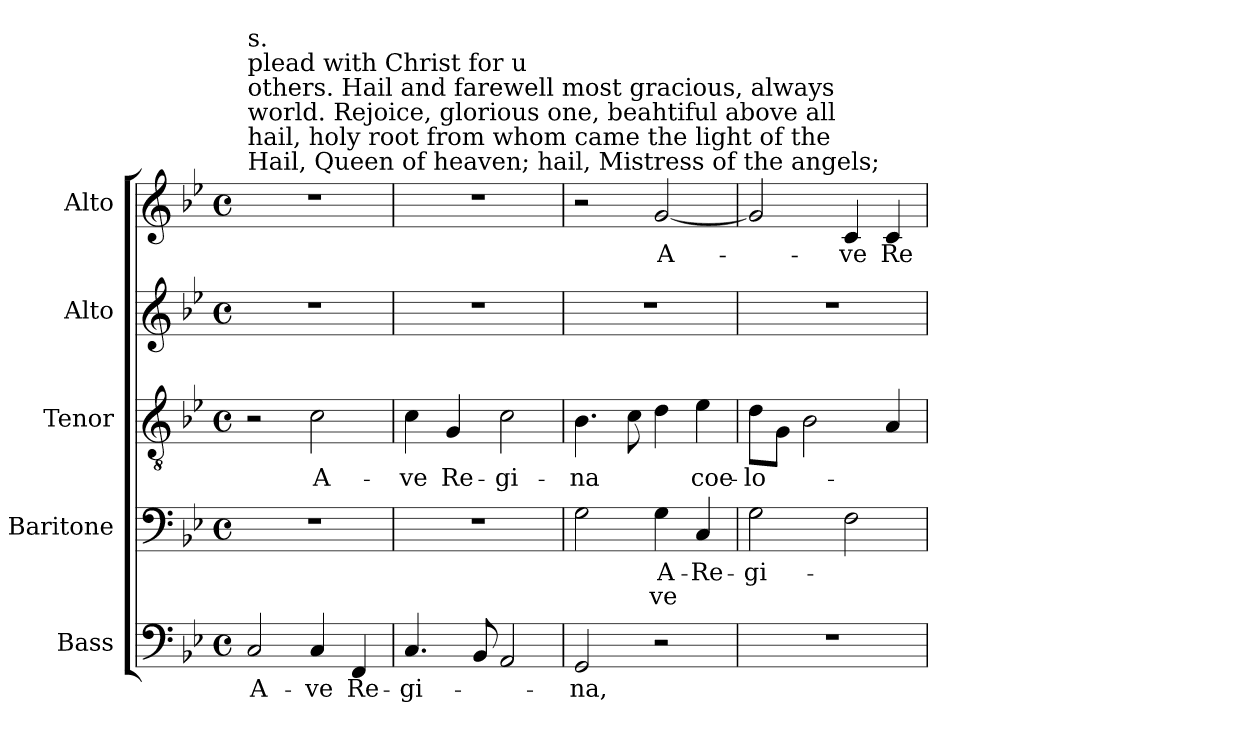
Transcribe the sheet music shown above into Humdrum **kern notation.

**kern	**text	**kern	**text	**text	**kern	**text	**kern	**kern	**text
*part5	*part5	*part4	*part4	*part4	*part3	*part3	*part2	*part1	*part1
*staff5	*staff5	*staff4	*staff4	*staff4	*staff3	*staff3	*staff2	*staff1	*staff1
*I"Bass	*	*I"Baritone	*	*	*I"Tenor	*	*I"Alto	*I"Alto	*
*I'B.	*	*I'Bar.	*	*	*I'T.	*	*I'A.	*I'A.	*
!!LO:PB:g=z
*clefF4	*	*clefF4	*	*	*clefGv2	*	*clefG2	*clefG2	*
*	*	*	*	*	*ITrd7c12	*	*	*	*
*k[b-e-]	*	*k[b-e-]	*	*	*k[b-e-]	*	*k[b-e-]	*k[b-e-]	*
*B-:	*	*B-:	*	*	*B-:	*	*B-:	*B-:	*
*M4/4	*	*M4/4	*	*	*M4/4	*	*M4/4	*M4/4	*
*met(c)	*	*met(c)	*	*	*met(c)	*	*met(c)	*met(c)	*
*MM96	*	*MM96	*	*	*MM96	*	*MM96	*MM96	*
=1	=1	=1	=1	=1	=1	=1	=1	=1	=1
!	!	!	!	!	!	!	!	!LO:TX:a:t=Hail, Queen of heaven; hail, Mistress of the angels;	!
!	!	!	!	!	!	!	!	!LO:TX:t=hail, holy root from whom came the light of the	!
!	!	!	!	!	!	!	!	!LO:TX:t=world.  Rejoice, glorious one, beahtiful above all	!
!	!	!	!	!	!	!	!	!LO:TX:t=others. Hail and farewell most gracious, always	!
!	!	!	!	!	!	!	!	!LO:TX:t=plead with Christ for u	!
!	!	!	!	!	!	!	!	!LO:TX:t=s.	!
!	!LO:LY:b:color=#000000	!	!	!	!	!	!	!	!
2Ci/	A-	1r	.	.	2r	.	1r	1r	.
!	!LO:LY:b:color=#000000	!	!	!	!	!	!	!	!
!	!	!	!	!	!	!LO:LY:b:color=#000000	!	!	!
4Ci/	-ve	.	.	.	2Ci\	A-	.	.	.
!	!LO:LY:b:color=#000000	!	!	!	!	!	!	!	!
4FFi/	Re-	.	.	.	.	.	.	.	.
=2	=2	=2	=2	=2	=2	=2	=2	=2	=2
!	!LO:LY:b:color=#000000	!	!	!	!	!	!	!	!
!	!	!	!	!	!	!LO:LY:b:color=#000000	!	!	!
4.Ci/	-gi-	1r	.	.	4Ci\	-ve	1r	1r	.
!	!	!	!	!	!	!LO:LY:b:color=#000000	!	!	!
.	.	.	.	.	4GGi/	Re-	.	.	.
8BB-i/	.	.	.	.	.	.	.	.	.
!	!	!	!	!	!	!LO:LY:b:color=#000000	!	!	!
2AAi/	.	.	.	.	2Ci\	-gi-	.	.	.
=3	=3	=3	=3	=3	=3	=3	=3	=3	=3
!	!LO:LY:b:color=#000000	!	!	!	!	!	!	!	!
!	!	!	!	!	!	!LO:LY:b:color=#000000	!	!	!
2GGi/	-na,	2Gi\	.	.	4.BB-i\	-na	1r	2r	.
.	.	.	.	.	8Ci\	.	.	.	.
!	!	!	!LO:LY:b:color=#000000	!LO:LY:b:color=#000000	!	!	!	!	!
!	!	!	!	!	!	!	!	!	!LO:LY:b:color=#000000
2r	.	4Gi\	A-	-ve	4Di\	.	.	[2gi/	A-
!	!	!	!LO:LY:b:color=#000000	!	!	!	!	!	!
!	!	!	!	!	!	!LO:LY:b:color=#000000	!	!	!
.	.	4Ci/	Re-	.	4E-i\	coe-	.	.	.
=4	=4	=4	=4	=4	=4	=4	=4	=4	=4
!	!	!	!LO:LY:b:color=#000000	!	!	!	!	!	!
!	!	!	!	!	!	!LO:LY:b:color=#000000	!	!	!
1r	.	2Gi\	-gi-	.	8Di\L	-lo-	1r	2gi/]	.
.	.	.	.	.	8GGi\J	.	.	.	.
.	.	.	.	.	2BB-i\	.	.	.	.
!	!	!	!	!	!	!	!	!	!LO:LY:b:color=#000000
.	.	2Fi\	.	.	.	.	.	4ci/	-ve
!	!	!	!	!	!	!	!	!	!LO:LY:b:color=#000000
.	.	.	.	.	4AAi/	.	.	4ci/	Re-
=	=	=	=	=	=	=	=	=	=
*-	*-	*-	*-	*-	*-	*-	*-	*-	*-
